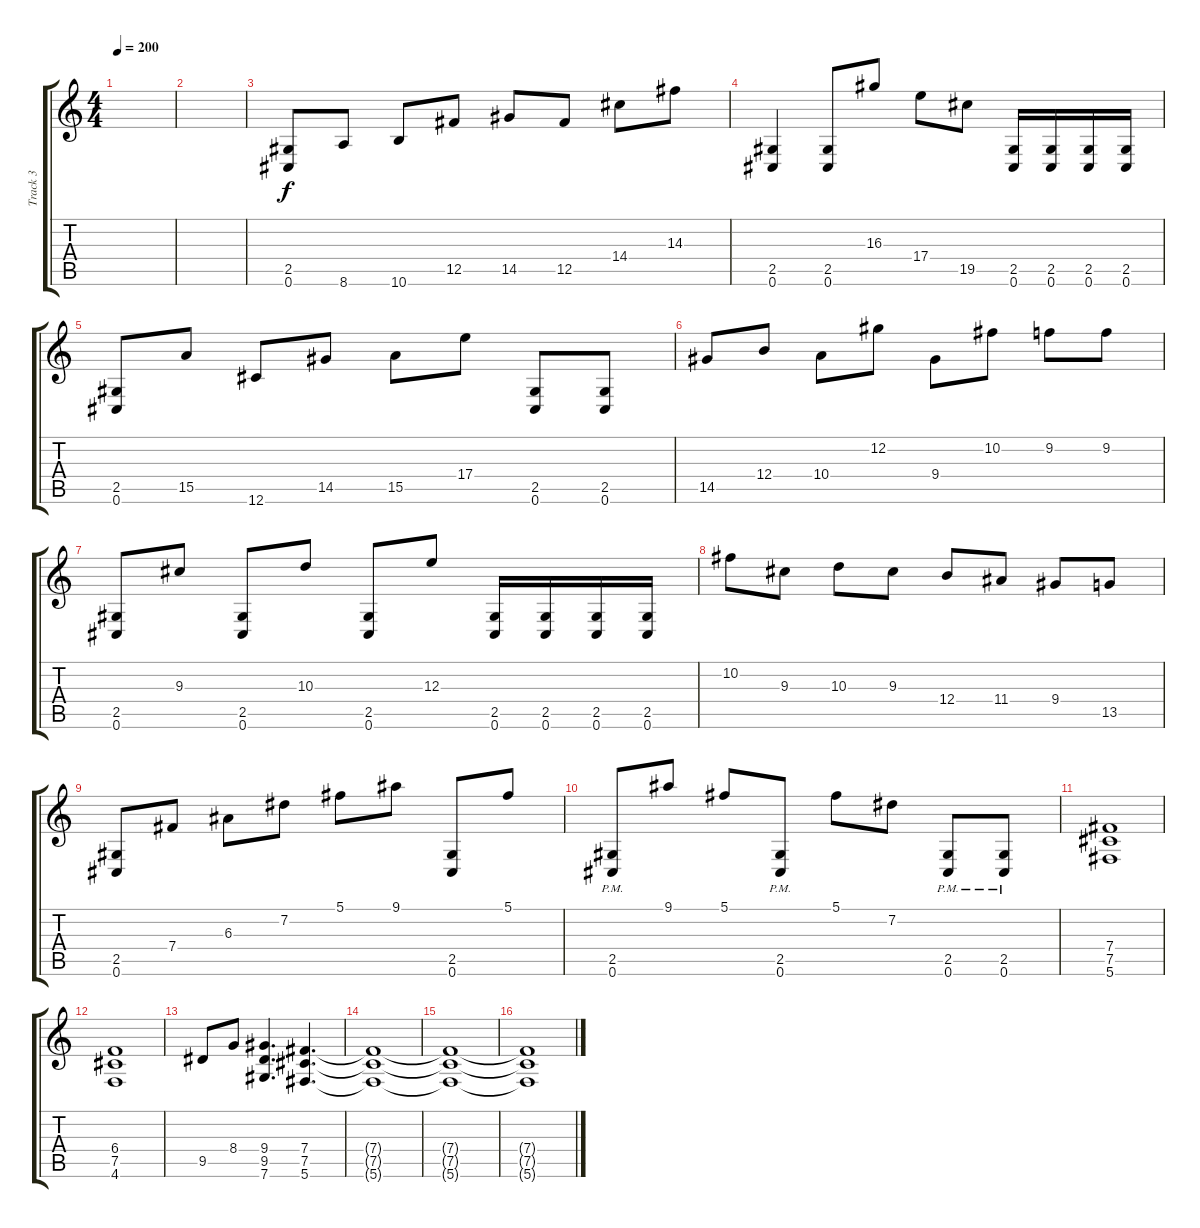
\track ("Track 3" "Track 3") {instrument distortionguitar}
\staff {score tabs}
\tuning (Db4 Ab3 E3 B2 Gb2 Db2) {hide}
\ts (4 4)
\tempo 200
\clef g2
\ks c
|
|
(2.5 0.6).8 8.6.8 10.6.8 12.5.8 14.5.8 12.5.8 14.4.8 14.3.8 |
(2.5 0.6).4 (2.5 0.6).8 16.3.8 17.4.8 19.5.8 (2.5 0.6).16 (2.5 0.6).16 (2.5 0.6).16 (2.5 0.6).16 |
(2.5 0.6).8 15.5.8 12.6.8 14.5.8 15.5.8 17.4.8 (2.5 0.6).8 (2.5 0.6).8 |
14.5.8 12.4.8 10.4.8 12.2.8 9.4.8 10.2.8 9.2.8 9.2.8 |
(2.5 0.6).8 9.3.8 (2.5 0.6).8 10.3.8 (2.5 0.6).8 12.3.8 (2.5 0.6).16 (2.5 0.6).16 (2.5 0.6).16 (2.5 0.6).16 |
10.2.8 9.3.8 10.3.8 9.3.8 12.4.8 11.4.8 9.4.8 13.5.8 |
(2.5 0.6).8 7.4.8 6.3.8 7.2.8 5.1.8 9.1.8 (2.5 0.6).8 5.1.8 |
(2.5{pm} 0.6{pm}).8 9.1.8 5.1.8 (2.5{pm} 0.6{pm}).8 5.1.8 7.2.8 (2.5{pm} 0.6{pm}).8 (2.5{pm} 0.6{pm}).8 |
(7.4 7.5 5.6).1 |
(6.4 7.5 4.6).1 |
9.5.8 8.4.8 (9.4 9.5 7.6).4{d} (7.4 7.5 5.6).4{d} |
(7.4{t} 7.5{t} 5.6{t}).1{volume 0} |
(7.4{t} 7.5{t} 5.6{t}).1 |
(7.4{t} 7.5{t} 5.6{t}).1
